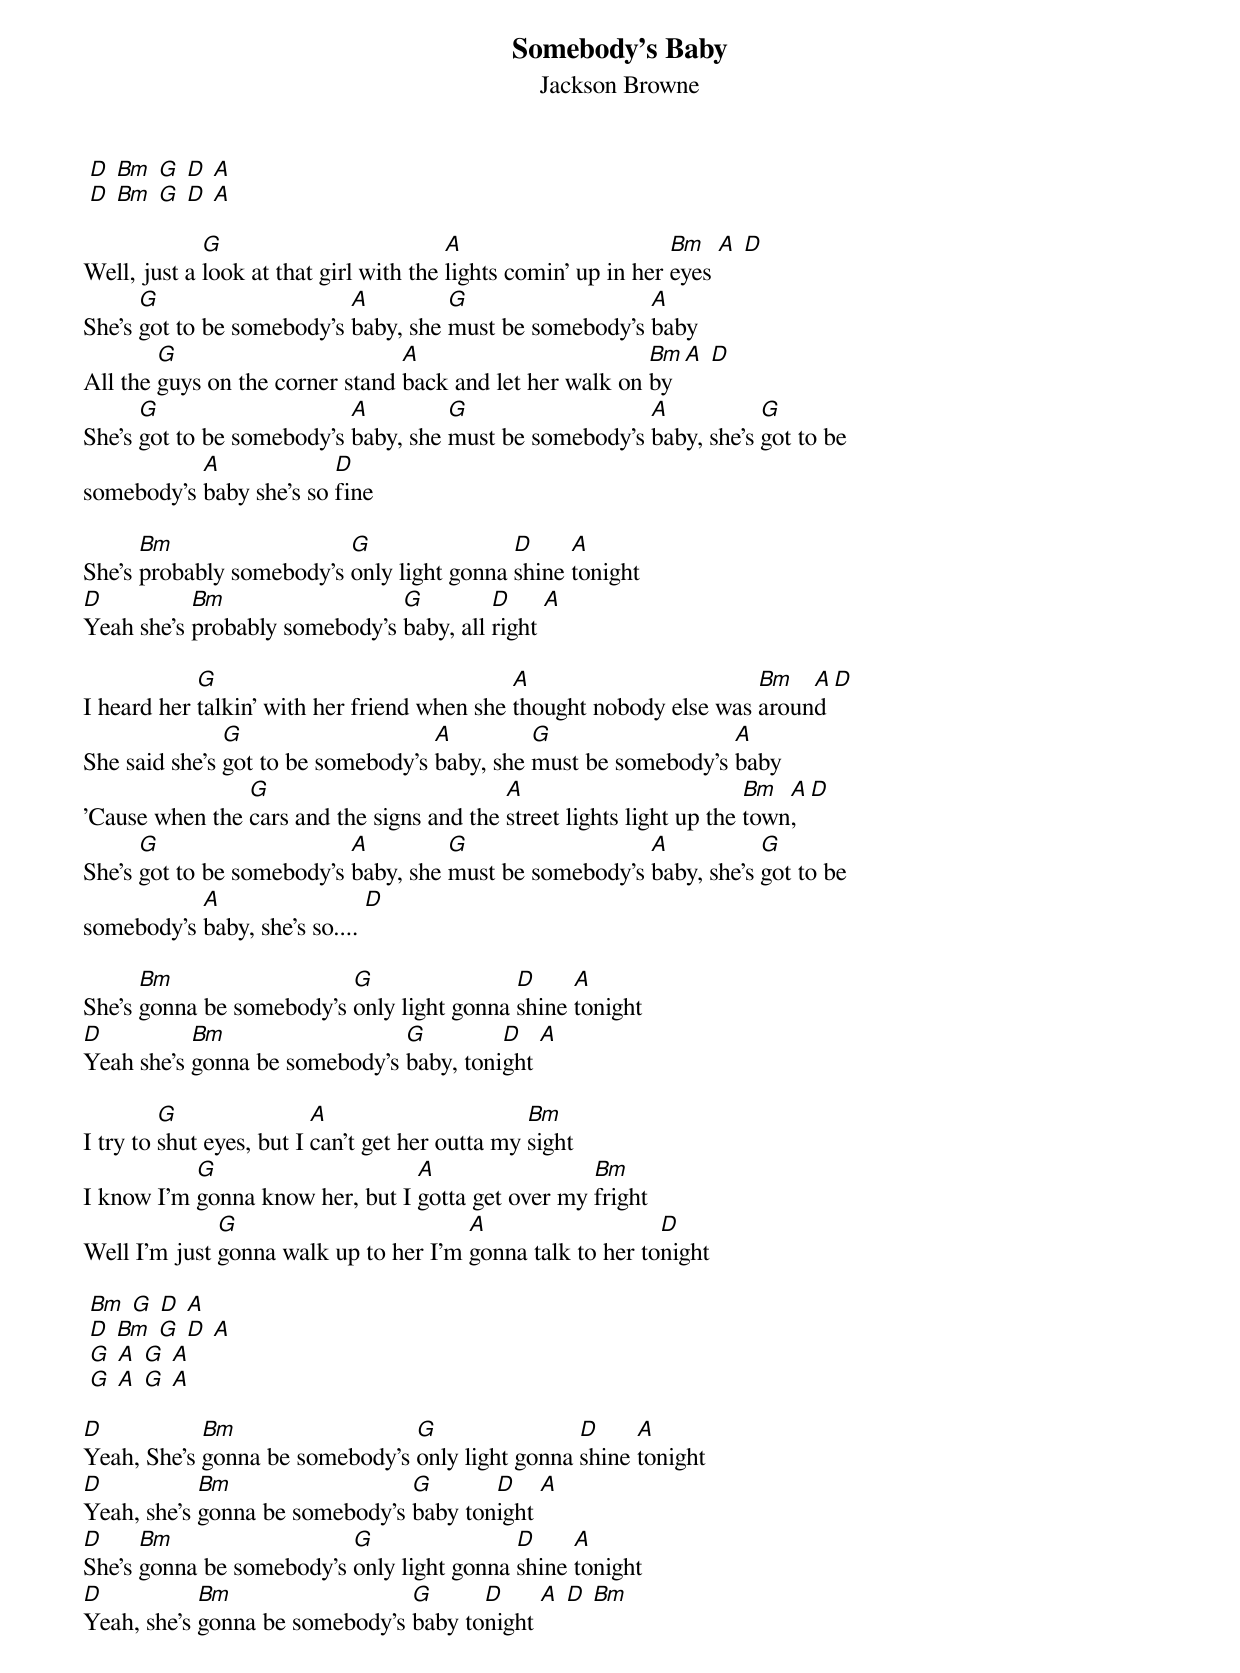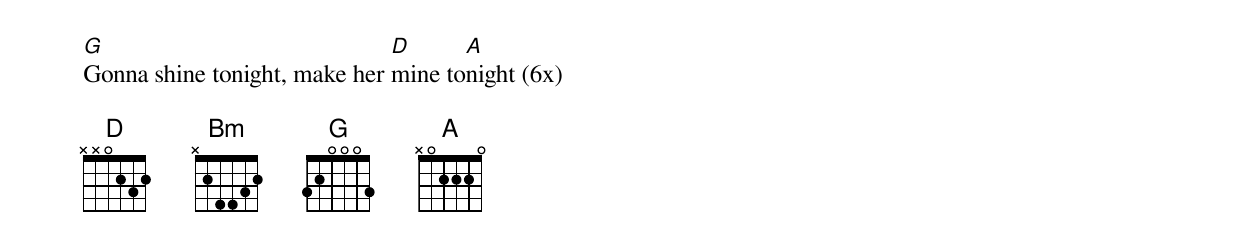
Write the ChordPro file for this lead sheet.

{title: Somebody’s Baby }
{subtitle: Jackson Browne}
 [D] [Bm] [G] [D] [A]
 [D] [Bm] [G] [D] [A]

Well, just a [G]look at that girl with the [A]lights comin' up in her [Bm]eyes [A] [D]
She's [G]got to be somebody's [A]baby, she [G]must be somebody's [A]baby
All the [G]guys on the corner stand [A]back and let her walk on [Bm]by [A] [D]
She's [G]got to be somebody's [A]baby, she [G]must be somebody's [A]baby, she's [G]got to be
somebody's [A]baby she's so [D]fine

She's [Bm]probably somebody's [G]only light gonna [D]shine [A]tonight
[D]Yeah she's [Bm]probably somebody's [G]baby, all [D]right [A]

I heard her [G]talkin' with her friend when she [A]thought nobody else was [Bm]aroun[A]d [D]
She said she's [G]got to be somebody's [A]baby, she [G]must be somebody's [A]baby
'Cause when the [G]cars and the signs and the [A]street lights light up the [Bm]town[A], [D]
She's [G]got to be somebody's [A]baby, she [G]must be somebody's [A]baby, she's [G]got to be
somebody's [A]baby, she's so.... [D]

She's [Bm]gonna be somebody's [G]only light gonna [D]shine [A]tonight
[D]Yeah she's [Bm]gonna be somebody's [G]baby, toni[D]ght [A]

I try to [G]shut eyes, but I [A]can't get her outta my [Bm]sight
I know I'm [G]gonna know her, but I [A]gotta get over my [Bm]fright
Well I'm just [G]gonna walk up to her I'm [A]gonna talk to her to[D]night

 [Bm] [G] [D] [A]
 [D] [Bm] [G] [D] [A]
 [G] [A] [G] [A]
 [G] [A] [G] [A]

[D]Yeah, She's [Bm]gonna be somebody's [G]only light gonna [D]shine [A]tonight
[D]Yeah, she's [Bm]gonna be somebody's [G]baby ton[D]ight [A]
[D]She's [Bm]gonna be somebody's [G]only light gonna [D]shine [A]tonight
[D]Yeah, she's [Bm]gonna be somebody's [G]baby to[D]night [A] [D] [Bm]
[G]Gonna shine tonight, make her [D]mine to[A]night (6x)

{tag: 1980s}
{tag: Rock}
